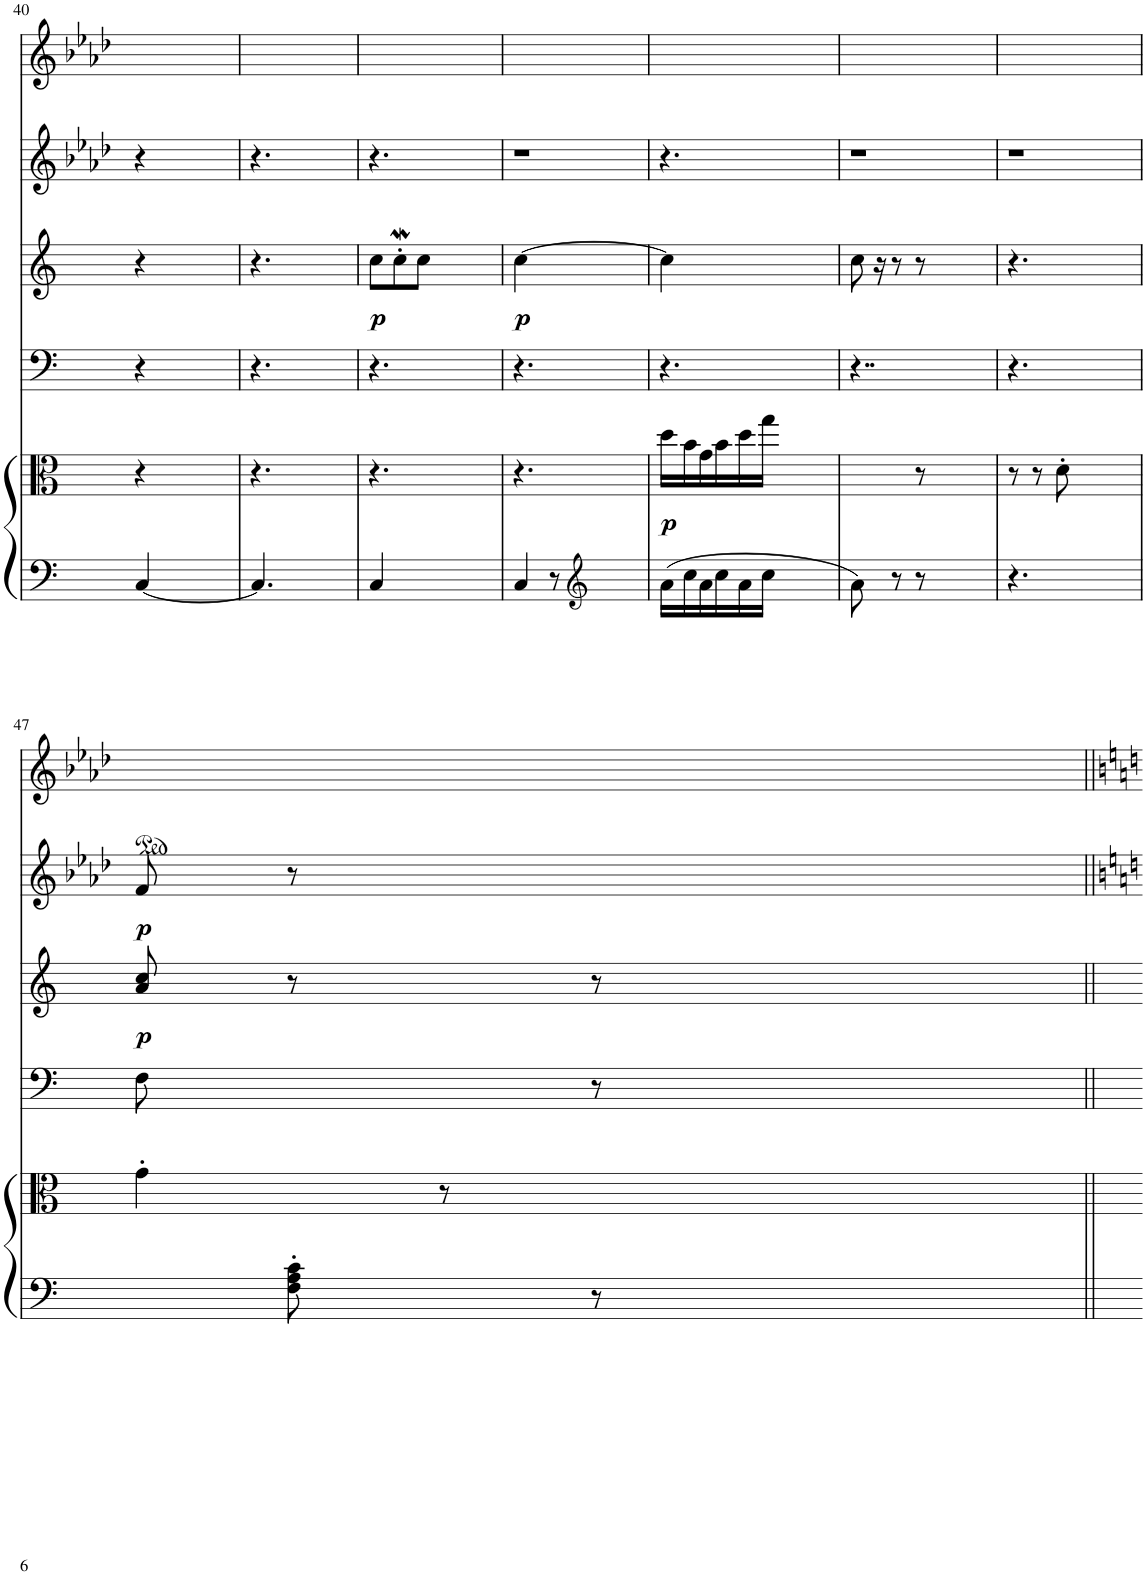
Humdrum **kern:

**kern	**kern	**dynam	**kern	**kern	**dynam	**kern	**dynam	**kern
*part5	*part5	*part5	*part4	*part3	*part3	*part2	*part2	*part1
*staff6	*staff5	*staff5/6	*staff4	*staff3	*staff3	*staff2	*staff2	*staff1
*I"Piano	*	*	*I"Voice	*I"Voice	*	*I"Voice	*	*I"Voice
*I'Pno	*	*	*I'V	*I'V	*	*I'V	*	*I'V
!!LO:PB:g=z
*clefG2	*clefG2	*	*clefF4	*clefG2	*	*clefG2	*	*clefG2
*k[]	*k[]	*	*k[]	*k[]	*	*k[b-e-a-d-]	*	*k[b-e-a-d-]
=40	=40	=40	=40	=40	=40	=40	=40	=40
[<4C/	4r	.	4r	4r	.	4r	.	1ryy
2.ryy	2.ryy	.	2.ryy	2.ryy	.	2.ryy	.	.
=41	=41	=41	=41	=41	=41	=41	=41	=41
4.C/]	4.r	.	4.r	4.r	.	4.r	.	1ryy
2ryy	2ryy	.	2ryy	2ryy	.	2ryy	.	.
8ryy	8ryy	.	8ryy	8ryy	.	8ryy	.	.
=42	=42	=42	=42	=42	=42	=42	=42	=42
!	!	!	!	!	!LO:DY:b	!	!	!
4C/	4.r	.	4.r	8cc\L	p	4.r	.	1ryy
.	.	.	.	8ccw'\	.	.	.	.
2.ryy	.	.	.	8cc\J	.	.	.	.
.	2ryy	.	2ryy	2ryy	.	2ryy	.	.
.	8ryy	.	8ryy	8ryy	.	8ryy	.	.
=43	=43	=43	=43	=43	=43	=43	=43	=43
!	!	!	!	!	!LO:DY:b	!	!	!
4C/	4.r	.	4.r	[>4cc\	p	1r	.	1ryy
8r	.	.	.	2.ryy	.	.	.	.
*clefG2	*	*	*	*	*	*	*	*
2ryy	2ryy	.	2ryy	.	.	.	.	.
8ryy	8ryy	.	8ryy	.	.	.	.	.
=44	=44	=44	=44	=44	=44	=44	=44	=44
!	!	!LO:DY:b	!	!	!	!	!	!
16a\LL	16dd\LL	p	4.r	4cc\]	.	4.r	.	1ryy
16cc\	16b\	.	.	.	.	.	.	.
16a\	16g\	.	.	.	.	.	.	.
16cc\	16b\	.	.	.	.	.	.	.
16a\	16dd\	.	.	2.ryy	.	.	.	.
16cc\JJ	16gg\JJ	.	.	.	.	.	.	.
2ryy	2ryy	.	2ryy	.	.	2ryy	.	.
8ryy	8ryy	.	8ryy	.	.	8ryy	.	.
=45	=45	=45	=45	=45	=45	=45	=45	=45
8a\	4ryy	.	4..r	8cc\	.	1r	.	1ryy
16ryy	.	.	.	16r	.	.	.	.
8r	.	.	.	8r	.	.	.	.
.	16ryy	.	.	.	.	.	.	.
8r	8r	.	.	8r	.	.	.	.
2ryy	2ryy	.	2ryy	2ryy	.	.	.	.
16ryy	16ryy	.	16ryy	16ryy	.	.	.	.
=46	=46	=46	=46	=46	=46	=46	=46	=46
4.r	8r	.	4.r	4.r	.	1r	.	1ryy
.	8r	.	.	.	.	.	.	.
.	8d'\	.	.	.	.	.	.	.
2ryy	2ryy	.	2ryy	2ryy	.	.	.	.
8ryy	8ryy	.	8ryy	8ryy	.	.	.	.
!!LO:LB:g=z
=47	=47	=47	=47	=47	=47	=47	=47	=47
!	!	!	!	!	!LO:DY:b	!	!LO:DY:b	!
8ryy	4g'\	.	8F\	8a/ 8cc/	p	8f/	p	1ryy
8F\' 8A\' 8c\'	.	.	4ryy	8r	.	8r	.	.
8ryy	8r	.	.	8ryy	.	2.ryy	.	.
8r	2ryy	.	8r	8r	.	.	.	.
2ryy	.	.	2ryy	2ryy	.	.	.	.
.	8ryy	.	.	.	.	.	.	.
=||	=||	=||	=||	=||	=||	=||	=||	=||
*-	*-	*-	*-	*-	*-	*-	*-	*-
